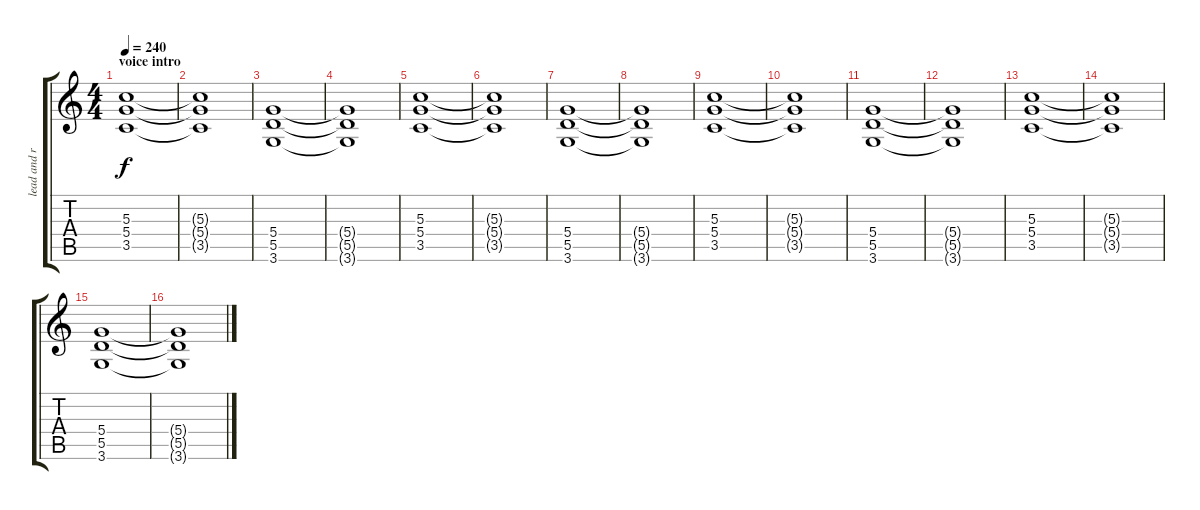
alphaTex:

\track ("lead and rithm guitar(luca turilli)" "lead and r") {instrument distortionguitar}
\staff {score tabs}
\tuning (E4 B3 G3 D3 A2 E2) {hide}
\ts (4 4)
\section ("" "voice intro")
\tempo 240
\clef g2
\ks c
(5.3 5.4 3.5).1{dy f} |
(5.3{t} 5.4{t} 3.5{t}).1 |
(5.4 5.5 3.6).1 |
(5.4{t} 5.5{t} 3.6{t}).1 |
(5.3 5.4 3.5).1 |
(5.3{t} 5.4{t} 3.5{t}).1 |
(5.4 5.5 3.6).1 |
(5.4{t} 5.5{t} 3.6{t}).1 |
(5.3 5.4 3.5).1 |
(5.3{t} 5.4{t} 3.5{t}).1 |
(5.4 5.5 3.6).1 |
(5.4{t} 5.5{t} 3.6{t}).1 |
(5.3 5.4 3.5).1 |
(5.3{t} 5.4{t} 3.5{t}).1 |
(5.4 5.5 3.6).1 |
(5.4{t} 5.5{t} 3.6{t}).1
